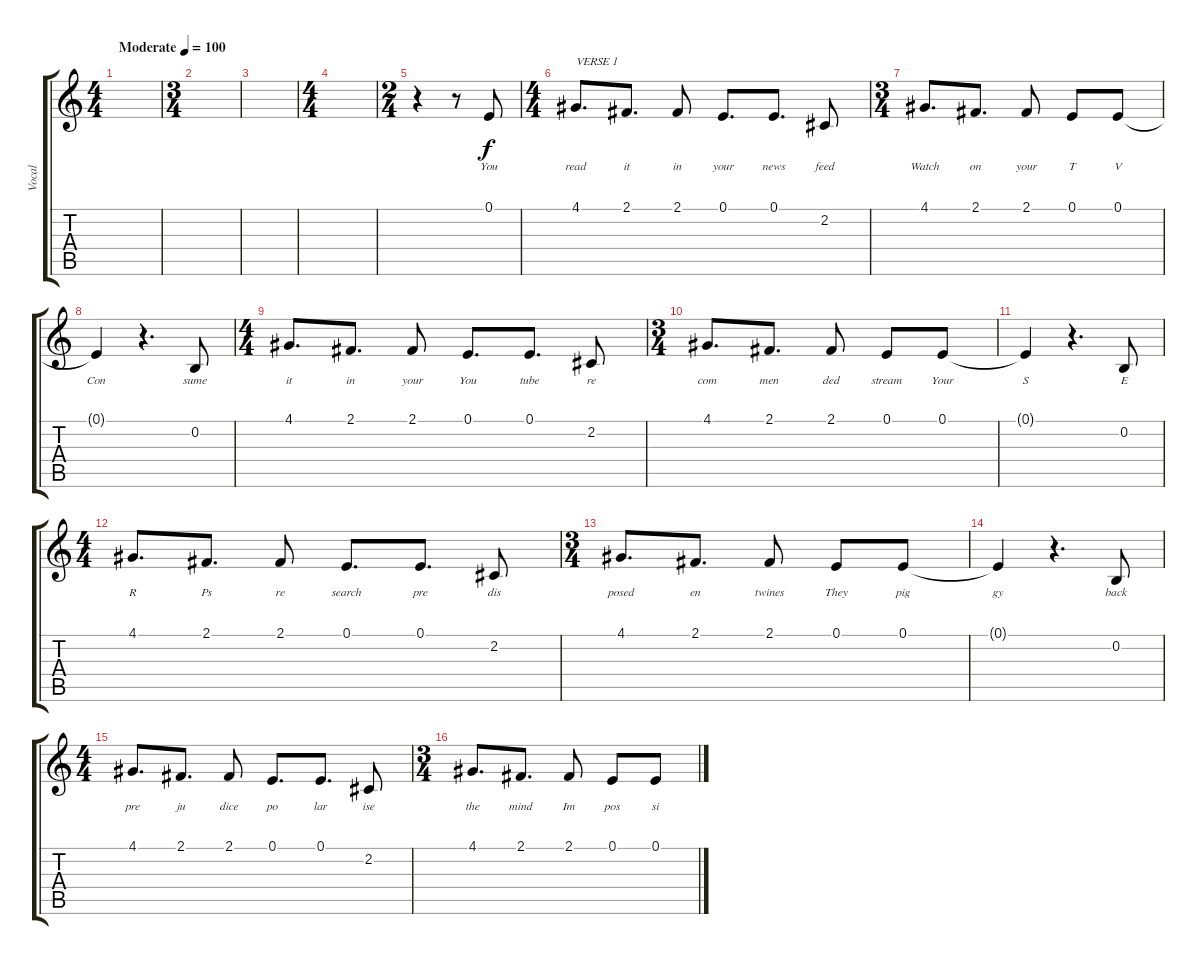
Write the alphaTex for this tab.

\track ("Vocal" "Vocal") {instrument acousticgrandpiano}
\staff {score tabs}
\tuning (E4 B3 G3 D3 A2 E2) {hide}
\ts (4 4)
\tempo (100 "Moderate")
\clef g2
\ks c
|
\ts (3 4)
|
|
\ts (4 4)
|
\ts (2 4)
r.4 r.8 0.1.8{lyrics (0 "You") lyrics (1 "") lyrics (2 "") lyrics (3 "") lyrics (4 "")} |
\ts (4 4)
4.1.8{d txt "VERSE 1" lyrics (0 "read") lyrics (1 "") lyrics (2 "") lyrics (3 "") lyrics (4 "")} 2.1.8{d lyrics (0 "it") lyrics (1 "") lyrics (2 "") lyrics (3 "") lyrics (4 "")} 2.1.8{lyrics (0 "in") lyrics (1 "") lyrics (2 "") lyrics (3 "") lyrics (4 "")} 0.1.8{d lyrics (0 "your") lyrics (1 "") lyrics (2 "") lyrics (3 "") lyrics (4 "")} 0.1.8{d lyrics (0 "news") lyrics (1 "") lyrics (2 "") lyrics (3 "") lyrics (4 "")} 2.2.8{lyrics (0 "feed") lyrics (1 "") lyrics (2 "") lyrics (3 "") lyrics (4 "")} |
\ts (3 4)
4.1.8{d lyrics (0 "Watch") lyrics (1 "") lyrics (2 "") lyrics (3 "") lyrics (4 "")} 2.1.8{d lyrics (0 "on") lyrics (1 "") lyrics (2 "") lyrics (3 "") lyrics (4 "")} 2.1.8{lyrics (0 "your") lyrics (1 "") lyrics (2 "") lyrics (3 "") lyrics (4 "")} 0.1.8{lyrics (0 "T") lyrics (1 "") lyrics (2 "") lyrics (3 "") lyrics (4 "")} 0.1.8{lyrics (0 "V") lyrics (1 "") lyrics (2 "") lyrics (3 "") lyrics (4 "")} |
0.1{t}.4{lyrics (0 "Con") lyrics (1 "") lyrics (2 "") lyrics (3 "") lyrics (4 "")} r.4{d} 0.2.8{lyrics (0 "sume") lyrics (1 "") lyrics (2 "") lyrics (3 "") lyrics (4 "")} |
\ts (4 4)
4.1.8{d lyrics (0 "it") lyrics (1 "") lyrics (2 "") lyrics (3 "") lyrics (4 "")} 2.1.8{d lyrics (0 "in") lyrics (1 "") lyrics (2 "") lyrics (3 "") lyrics (4 "")} 2.1.8{lyrics (0 "your") lyrics (1 "") lyrics (2 "") lyrics (3 "") lyrics (4 "")} 0.1.8{d lyrics (0 "You") lyrics (1 "") lyrics (2 "") lyrics (3 "") lyrics (4 "")} 0.1.8{d lyrics (0 "tube") lyrics (1 "") lyrics (2 "") lyrics (3 "") lyrics (4 "")} 2.2.8{lyrics (0 "re") lyrics (1 "") lyrics (2 "") lyrics (3 "") lyrics (4 "")} |
\ts (3 4)
4.1.8{d lyrics (0 "com") lyrics (1 "") lyrics (2 "") lyrics (3 "") lyrics (4 "")} 2.1.8{d lyrics (0 "men") lyrics (1 "") lyrics (2 "") lyrics (3 "") lyrics (4 "")} 2.1.8{lyrics (0 "ded") lyrics (1 "") lyrics (2 "") lyrics (3 "") lyrics (4 "")} 0.1.8{lyrics (0 "stream") lyrics (1 "") lyrics (2 "") lyrics (3 "") lyrics (4 "")} 0.1.8{lyrics (0 "Your") lyrics (1 "") lyrics (2 "") lyrics (3 "") lyrics (4 "")} |
0.1{t}.4{lyrics (0 "S") lyrics (1 "") lyrics (2 "") lyrics (3 "") lyrics (4 "")} r.4{d} 0.2.8{lyrics (0 "E") lyrics (1 "") lyrics (2 "") lyrics (3 "") lyrics (4 "")} |
\ts (4 4)
4.1.8{d lyrics (0 "R") lyrics (1 "") lyrics (2 "") lyrics (3 "") lyrics (4 "")} 2.1.8{d lyrics (0 "Ps") lyrics (1 "") lyrics (2 "") lyrics (3 "") lyrics (4 "")} 2.1.8{lyrics (0 "re") lyrics (1 "") lyrics (2 "") lyrics (3 "") lyrics (4 "")} 0.1.8{d lyrics (0 "search") lyrics (1 "") lyrics (2 "") lyrics (3 "") lyrics (4 "")} 0.1.8{d lyrics (0 "pre") lyrics (1 "") lyrics (2 "") lyrics (3 "") lyrics (4 "")} 2.2.8{lyrics (0 "dis") lyrics (1 "") lyrics (2 "") lyrics (3 "") lyrics (4 "")} |
\ts (3 4)
4.1.8{d lyrics (0 "posed") lyrics (1 "") lyrics (2 "") lyrics (3 "") lyrics (4 "")} 2.1.8{d lyrics (0 "en") lyrics (1 "") lyrics (2 "") lyrics (3 "") lyrics (4 "")} 2.1.8{lyrics (0 "twines") lyrics (1 "") lyrics (2 "") lyrics (3 "") lyrics (4 "")} 0.1.8{lyrics (0 "They") lyrics (1 "") lyrics (2 "") lyrics (3 "") lyrics (4 "")} 0.1.8{lyrics (0 "pig") lyrics (1 "") lyrics (2 "") lyrics (3 "") lyrics (4 "")} |
0.1{t}.4{lyrics (0 "gy") lyrics (1 "") lyrics (2 "") lyrics (3 "") lyrics (4 "")} r.4{d} 0.2.8{lyrics (0 "back") lyrics (1 "") lyrics (2 "") lyrics (3 "") lyrics (4 "")} |
\ts (4 4)
4.1.8{d lyrics (0 "pre") lyrics (1 "") lyrics (2 "") lyrics (3 "") lyrics (4 "")} 2.1.8{d lyrics (0 "ju") lyrics (1 "") lyrics (2 "") lyrics (3 "") lyrics (4 "")} 2.1.8{lyrics (0 "dice") lyrics (1 "") lyrics (2 "") lyrics (3 "") lyrics (4 "")} 0.1.8{d lyrics (0 "po") lyrics (1 "") lyrics (2 "") lyrics (3 "") lyrics (4 "")} 0.1.8{d lyrics (0 "lar") lyrics (1 "") lyrics (2 "") lyrics (3 "") lyrics (4 "")} 2.2.8{lyrics (0 "ise") lyrics (1 "") lyrics (2 "") lyrics (3 "") lyrics (4 "")} |
\ts (3 4)
4.1.8{d lyrics (0 "the") lyrics (1 "") lyrics (2 "") lyrics (3 "") lyrics (4 "")} 2.1.8{d lyrics (0 "mind") lyrics (1 "") lyrics (2 "") lyrics (3 "") lyrics (4 "")} 2.1.8{lyrics (0 "Im") lyrics (1 "") lyrics (2 "") lyrics (3 "") lyrics (4 "")} 0.1.8{lyrics (0 "pos") lyrics (1 "") lyrics (2 "") lyrics (3 "") lyrics (4 "")} 0.1.8{lyrics (0 "si") lyrics (1 "") lyrics (2 "") lyrics (3 "") lyrics (4 "")}
